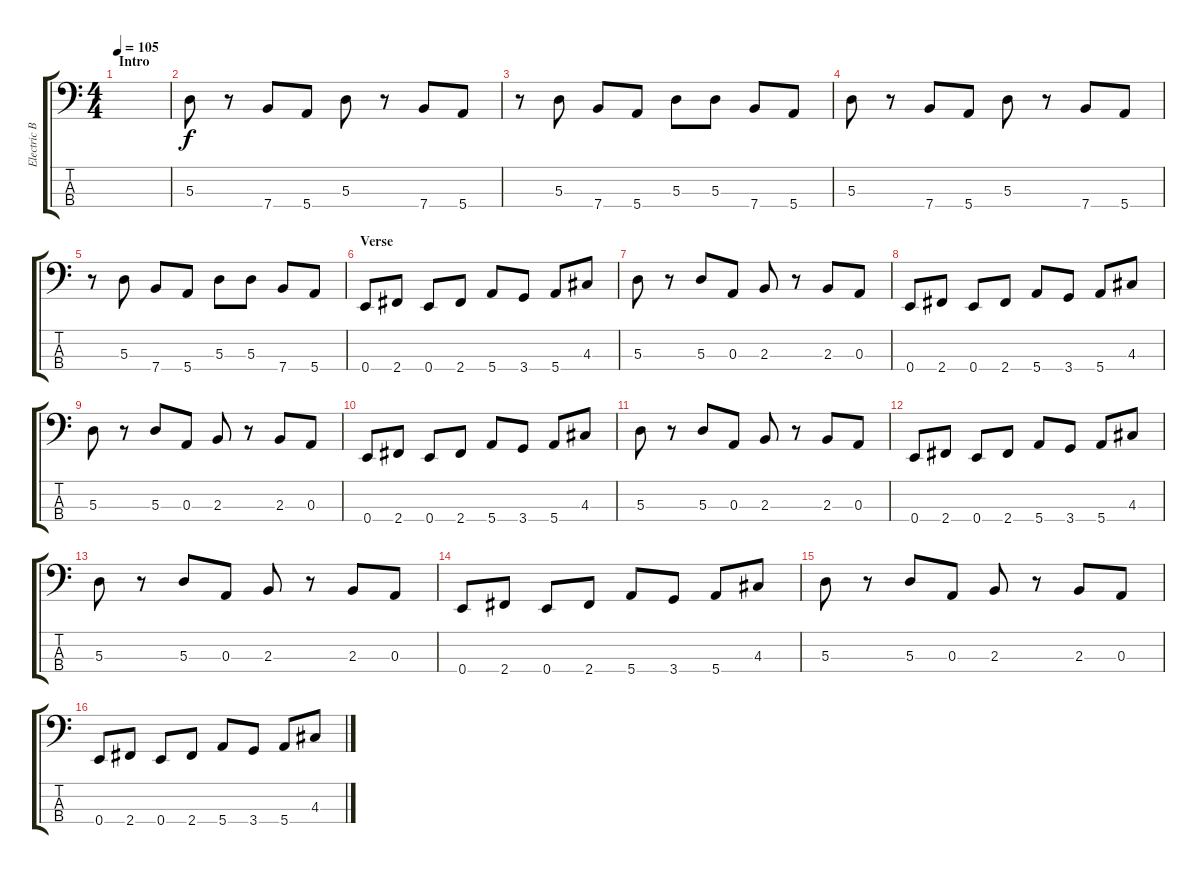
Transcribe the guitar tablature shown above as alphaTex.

\track ("Electric Bass" "Electric B") {instrument electricbassfinger}
\staff {score tabs}
\tuning (G2 D2 A1 E1) {hide}
\ts (4 4)
\section ("" "Intro")
\tempo 105
\clef f4
\ks c
|
5.3.8 r.8 7.4.8 5.4.8 5.3.8 r.8 7.4.8 5.4.8 |
r.8 5.3.8 7.4.8 5.4.8 5.3.8 5.3.8 7.4.8 5.4.8 |
5.3.8 r.8 7.4.8 5.4.8 5.3.8 r.8 7.4.8 5.4.8 |
r.8 5.3.8 7.4.8 5.4.8 5.3.8 5.3.8 7.4.8 5.4.8 |
\section ("" "Verse")
0.4.8 2.4.8 0.4.8 2.4.8 5.4.8 3.4.8 5.4.8 4.3.8 |
5.3.8 r.8 5.3.8 0.3.8 2.3.8 r.8 2.3.8 0.3.8 |
0.4.8 2.4.8 0.4.8 2.4.8 5.4.8 3.4.8 5.4.8 4.3.8 |
5.3.8 r.8 5.3.8 0.3.8 2.3.8 r.8 2.3.8 0.3.8 |
0.4.8 2.4.8 0.4.8 2.4.8 5.4.8 3.4.8 5.4.8 4.3.8 |
5.3.8 r.8 5.3.8 0.3.8 2.3.8 r.8 2.3.8 0.3.8 |
0.4.8 2.4.8 0.4.8 2.4.8 5.4.8 3.4.8 5.4.8 4.3.8 |
5.3.8 r.8 5.3.8 0.3.8 2.3.8 r.8 2.3.8 0.3.8 |
0.4.8 2.4.8 0.4.8 2.4.8 5.4.8 3.4.8 5.4.8 4.3.8 |
5.3.8 r.8 5.3.8 0.3.8 2.3.8 r.8 2.3.8 0.3.8 |
0.4.8 2.4.8 0.4.8 2.4.8 5.4.8 3.4.8 5.4.8 4.3.8
